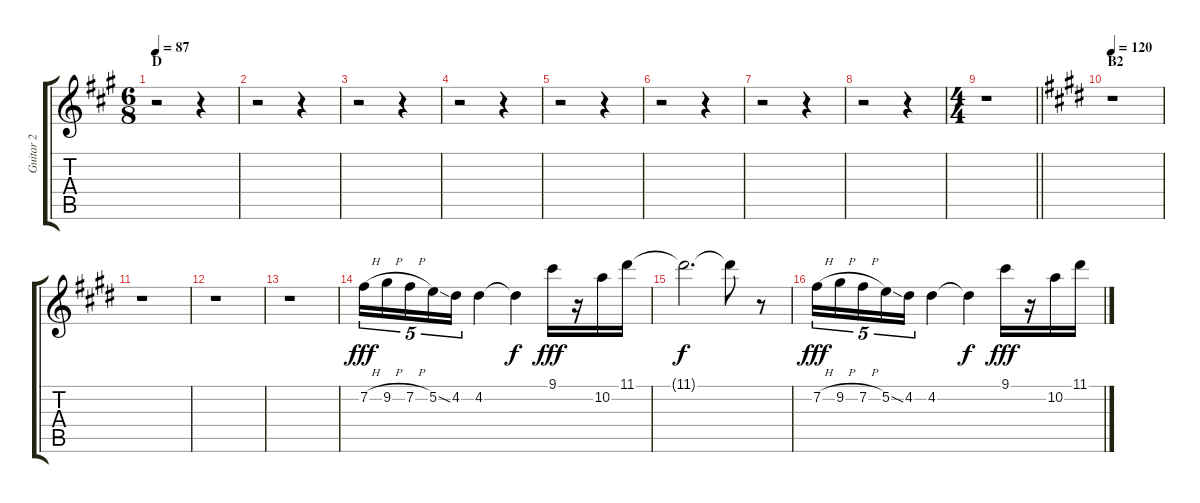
\track ("Guitar 2" "Guitar 2") {instrument distortionguitar}
\staff {score tabs}
\tuning (E4 B3 G3 D3 A2 E2) {hide}
\ts (6 8)
\section ("" "D")
\tempo 87
\clef g2
\ks a
r.2{dy f} r.4 |
r.2 r.4 |
r.2 r.4 |
r.2 r.4 |
r.2 r.4 |
r.2 r.4 |
r.2 r.4 |
r.2 r.4 |
\ts (4 4)
\barLineRight lightlight
r.1 |
\section ("" "B2")
\tempo 120
\ks e
r.1 |
r.1 |
r.1 |
r.1 |
7.2{h}.16{tu (5 4) dy fff} 9.2{h}.16{tu (5 4)} 7.2{h}.16{tu (5 4)} 5.2{ss}.16{tu (5 4)} 4.2.16{tu (5 4)} 4.2.4 4.2{t}.4{dy f} 9.1.16{dy fff} r.16 10.2.16 11.1.16 |
11.1{t}.2{d dy f} 11.1{t}.8 r.8 |
7.2{h}.16{tu (5 4) dy fff} 9.2{h}.16{tu (5 4)} 7.2{h}.16{tu (5 4)} 5.2{ss}.16{tu (5 4)} 4.2.16{tu (5 4)} 4.2.4 4.2{t}.4{dy f} 9.1.16{dy fff} r.16 10.2.16 11.1{h}.16
